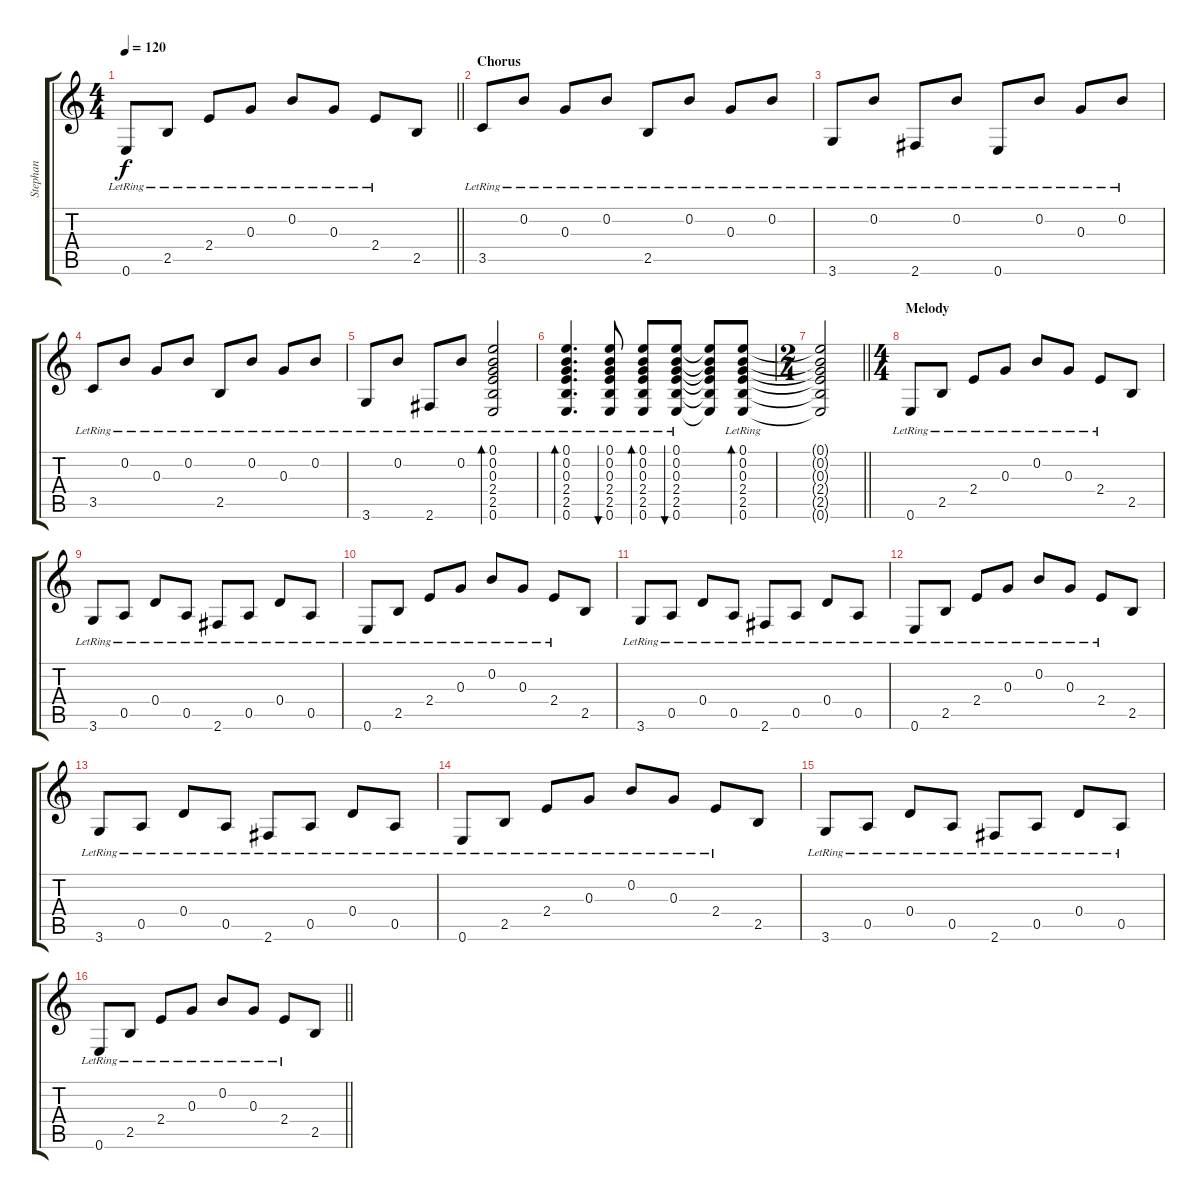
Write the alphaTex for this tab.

\track ("Stephan" "Stephan") {instrument acousticguitarsteel}
\staff {score tabs}
\tuning (E4 B3 G3 D3 A2 E2) {hide}
\ts (4 4)
\tempo 120
\clef g2
\barLineRight lightlight
\ks c
0.6{lr}.8{dy f} 2.5{lr}.8 2.4{lr}.8 0.3{lr}.8 0.2{lr}.8 0.3{lr}.8 2.4{lr}.8 2.5.8 |
\section ("" "Chorus")
3.5{lr}.8 0.2{lr}.8 0.3{lr}.8 0.2{lr}.8 2.5{lr}.8 0.2{lr}.8 0.3{lr}.8 0.2{lr}.8 |
3.6{lr}.8 0.2{lr}.8 2.6{lr}.8 0.2{lr}.8 0.6{lr}.8 0.2{lr}.8 0.3{lr}.8 0.2{lr}.8 |
3.5{lr}.8 0.2{lr}.8 0.3{lr}.8 0.2{lr}.8 2.5{lr}.8 0.2{lr}.8 0.3{lr}.8 0.2{lr}.8 |
3.6{lr}.8 0.2{lr}.8 2.6{lr}.8 0.2{lr}.8 (0.1{lr} 0.2{lr} 0.3{lr} 2.4{lr} 2.5{lr} 0.6{lr}).2{bd 60} |
(0.1{lr} 0.2{lr} 0.3{lr} 2.4{lr} 2.5{lr} 0.6{lr}).4{d bd 60} (0.1{lr} 0.2{lr} 0.3{lr} 2.4{lr} 2.5{lr} 0.6{lr}).8{bu 60} (0.1{lr} 0.2{lr} 0.3{lr} 2.4{lr} 2.5{lr} 0.6{lr}).8{bd 60} (0.1{lr} 0.2{lr} 0.3{lr} 2.4{lr} 2.5{lr} 0.6{lr}).8{bu 60} (0.1{t} 0.2{t} 0.3{t} 2.4{t} 2.5{t} 0.6{t}).8 (0.1{lr} 0.2{lr} 0.3{lr} 2.4{lr} 2.5{lr} 0.6{lr}).8{bd 60} |
\ts (2 4)
\barLineRight lightlight
(0.1{t} 0.2{t} 0.3{t} 2.4{t} 2.5{t} 0.6{t}).2 |
\ts (4 4)
\section ("" "Melody")
0.6{lr}.8 2.5{lr}.8 2.4{lr}.8 0.3{lr}.8 0.2{lr}.8 0.3{lr}.8 2.4{lr}.8 2.5.8 |
3.6{lr}.8 0.5{lr}.8 0.4{lr}.8 0.5{lr}.8 2.6{lr}.8 0.5{lr}.8 0.4{lr}.8 0.5{lr}.8 |
0.6{lr}.8 2.5{lr}.8 2.4{lr}.8 0.3{lr}.8 0.2{lr}.8 0.3{lr}.8 2.4{lr}.8 2.5.8 |
3.6{lr}.8 0.5{lr}.8 0.4{lr}.8 0.5{lr}.8 2.6{lr}.8 0.5{lr}.8 0.4{lr}.8 0.5{lr}.8 |
0.6{lr}.8 2.5{lr}.8 2.4{lr}.8 0.3{lr}.8 0.2{lr}.8 0.3{lr}.8 2.4{lr}.8 2.5.8 |
3.6{lr}.8 0.5{lr}.8 0.4{lr}.8 0.5{lr}.8 2.6{lr}.8 0.5{lr}.8 0.4{lr}.8 0.5{lr}.8 |
0.6{lr}.8 2.5{lr}.8 2.4{lr}.8 0.3{lr}.8 0.2{lr}.8 0.3{lr}.8 2.4{lr}.8 2.5.8 |
3.6{lr}.8 0.5{lr}.8 0.4{lr}.8 0.5{lr}.8 2.6{lr}.8 0.5{lr}.8 0.4{lr}.8 0.5{lr}.8 |
\barLineRight lightlight
0.6{lr}.8 2.5{lr}.8 2.4{lr}.8 0.3{lr}.8 0.2{lr}.8 0.3{lr}.8 2.4{lr}.8 2.5.8
